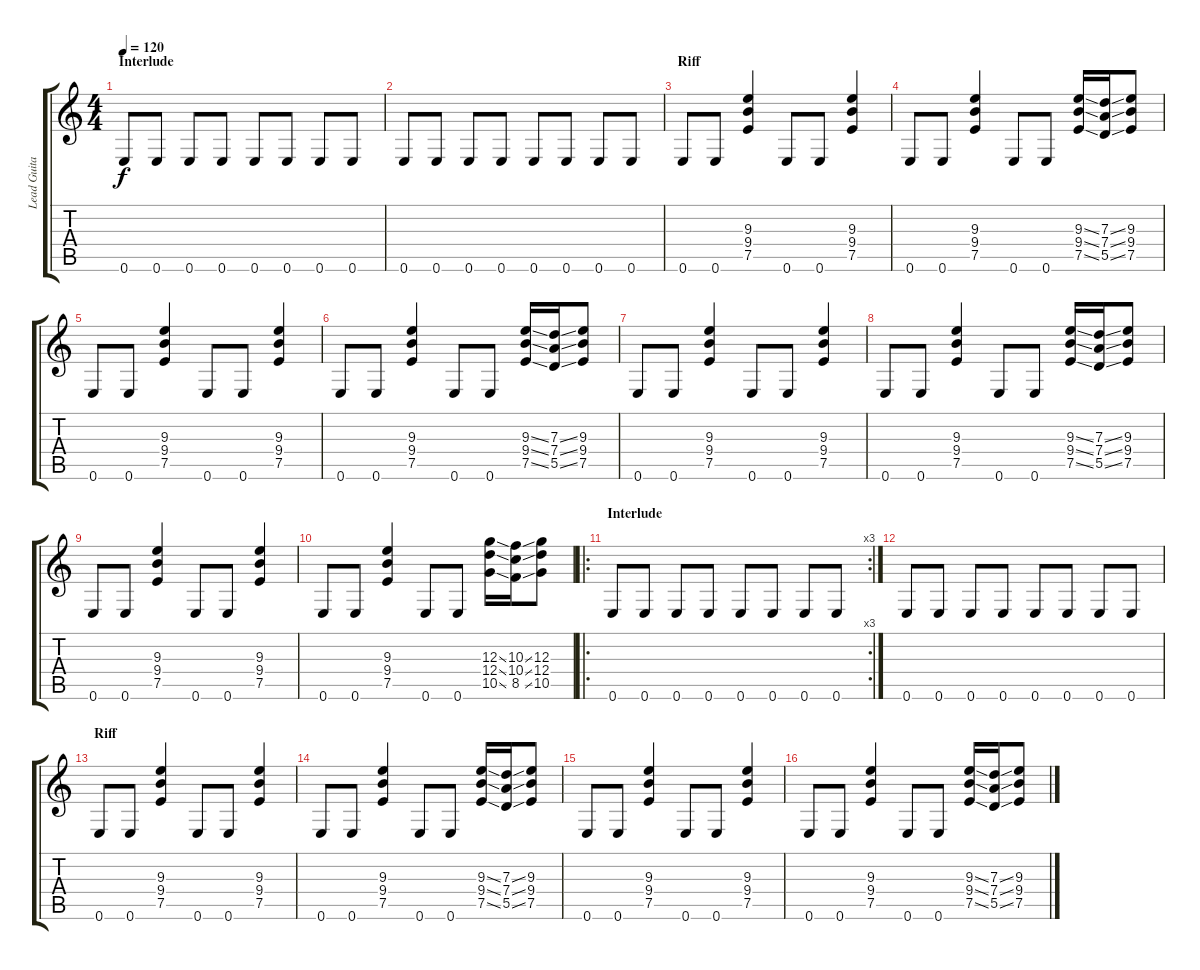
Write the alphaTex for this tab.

\track ("Lead Guitar" "Lead Guita") {instrument distortionguitar}
\staff {score tabs}
\tuning (E4 B3 G3 D3 A2 E2) {hide}
\ts (4 4)
\section ("" "Interlude")
\tempo 120
\clef g2
\ks c
0.6.8{dy f} 0.6.8 0.6.8 0.6.8 0.6.8 0.6.8 0.6.8 0.6.8 |
0.6.8 0.6.8 0.6.8 0.6.8 0.6.8 0.6.8 0.6.8 0.6.8 |
\section ("" "Riff")
0.6.8 0.6.8 (9.3 9.4 7.5).4 0.6.8 0.6.8 (9.3 9.4 7.5).4 |
0.6.8 0.6.8 (9.3 9.4 7.5).4 0.6.8 0.6.8 (9.3{ss} 9.4{ss} 7.5{ss}).16 (7.3{ss} 7.4{ss} 5.5{ss}).16 (9.3 9.4 7.5).8 |
0.6.8 0.6.8 (9.3 9.4 7.5).4 0.6.8 0.6.8 (9.3 9.4 7.5).4 |
0.6.8 0.6.8 (9.3 9.4 7.5).4 0.6.8 0.6.8 (9.3{ss} 9.4{ss} 7.5{ss}).16 (7.3{ss} 7.4{ss} 5.5{ss}).16 (9.3 9.4 7.5).8 |
0.6.8 0.6.8 (9.3 9.4 7.5).4 0.6.8 0.6.8 (9.3 9.4 7.5).4 |
0.6.8 0.6.8 (9.3 9.4 7.5).4 0.6.8 0.6.8 (9.3{ss} 9.4{ss} 7.5{ss}).16 (7.3{ss} 7.4{ss} 5.5{ss}).16 (9.3 9.4 7.5).8 |
0.6.8 0.6.8 (9.3 9.4 7.5).4 0.6.8 0.6.8 (9.3 9.4 7.5).4 |
0.6.8 0.6.8 (9.3 9.4 7.5).4 0.6.8 0.6.8 (12.3{ss} 12.4{ss} 10.5{ss}).16 (10.3{ss} 10.4{ss} 8.5{ss}).16 (12.3 12.4 10.5).8 |
\ro
\rc 3
\section ("" "Interlude")
0.6.8 0.6.8 0.6.8 0.6.8 0.6.8 0.6.8 0.6.8 0.6.8 |
0.6.8 0.6.8 0.6.8 0.6.8 0.6.8 0.6.8 0.6.8 0.6.8 |
\section ("" "Riff")
0.6.8 0.6.8 (9.3 9.4 7.5).4 0.6.8 0.6.8 (9.3 9.4 7.5).4 |
0.6.8 0.6.8 (9.3 9.4 7.5).4 0.6.8 0.6.8 (9.3{ss} 9.4{ss} 7.5{ss}).16 (7.3{ss} 7.4{ss} 5.5{ss}).16 (9.3 9.4 7.5).8 |
0.6.8 0.6.8 (9.3 9.4 7.5).4 0.6.8 0.6.8 (9.3 9.4 7.5).4 |
0.6.8 0.6.8 (9.3 9.4 7.5).4 0.6.8 0.6.8 (9.3{ss} 9.4{ss} 7.5{ss}).16 (7.3{ss} 7.4{ss} 5.5{ss}).16 (9.3 9.4 7.5).8
